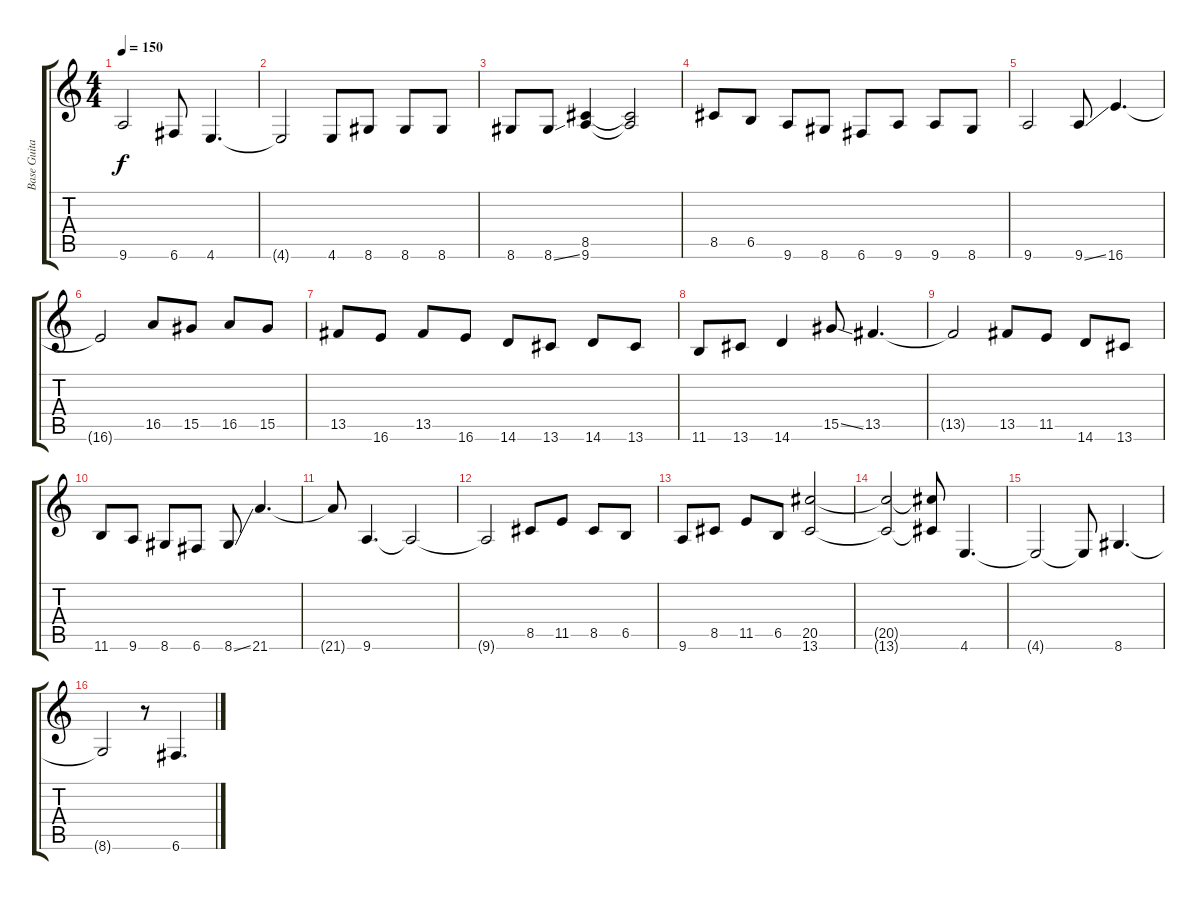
\track ("Base Guitar" "Base Guita") {instrument electricbassfinger}
\staff {score tabs}
\tuning (C4 G3 Eb3 Bb2 F2 C2) {hide}
\ts (4 4)
\tempo 150
\clef g2
\ks c
9.6.2{dy f} 6.6.8 4.6.4{d} |
4.6{t}.2 4.6.8 8.6.8 8.6.8 8.6.8 |
8.6.8 8.6{ss}.8 (8.5 9.6).4 (8.5{t} 9.6{t}).2 |
8.5.8 6.5.8 9.6.8 8.6.8 6.6.8 9.6.8 9.6.8 8.6.8 |
9.6.2 9.6{ss}.8 16.6.4{d} |
16.6{t}.2 16.5.8 15.5.8 16.5.8 15.5.8 |
13.5.8 16.6.8 13.5.8 16.6.8 14.6.8 13.6.8 14.6.8 13.6.8 |
11.6.8 13.6.8 14.6.4 15.5{ss}.8 13.5.4{d} |
13.5{t}.2 13.5.8 11.5.8 14.6.8 13.6.8 |
11.6.8 9.6.8 8.6.8 6.6.8 8.6{ss}.8 21.6.4{d} |
21.6{t}.8 9.6.4{d} 9.6{t}.2 |
9.6{t}.2 8.5.8 11.5.8 8.5.8 6.5.8 |
9.6.8 8.5.8 11.5.8 6.5.8 (20.5 13.6).2 |
(20.5{t} 13.6{t}).2 (20.5{t} 13.6{t}).8 4.6.4{d} |
4.6{t}.2 4.6{t}.8 8.6.4{d} |
8.6{t}.2 r.8 6.6.4{d}
